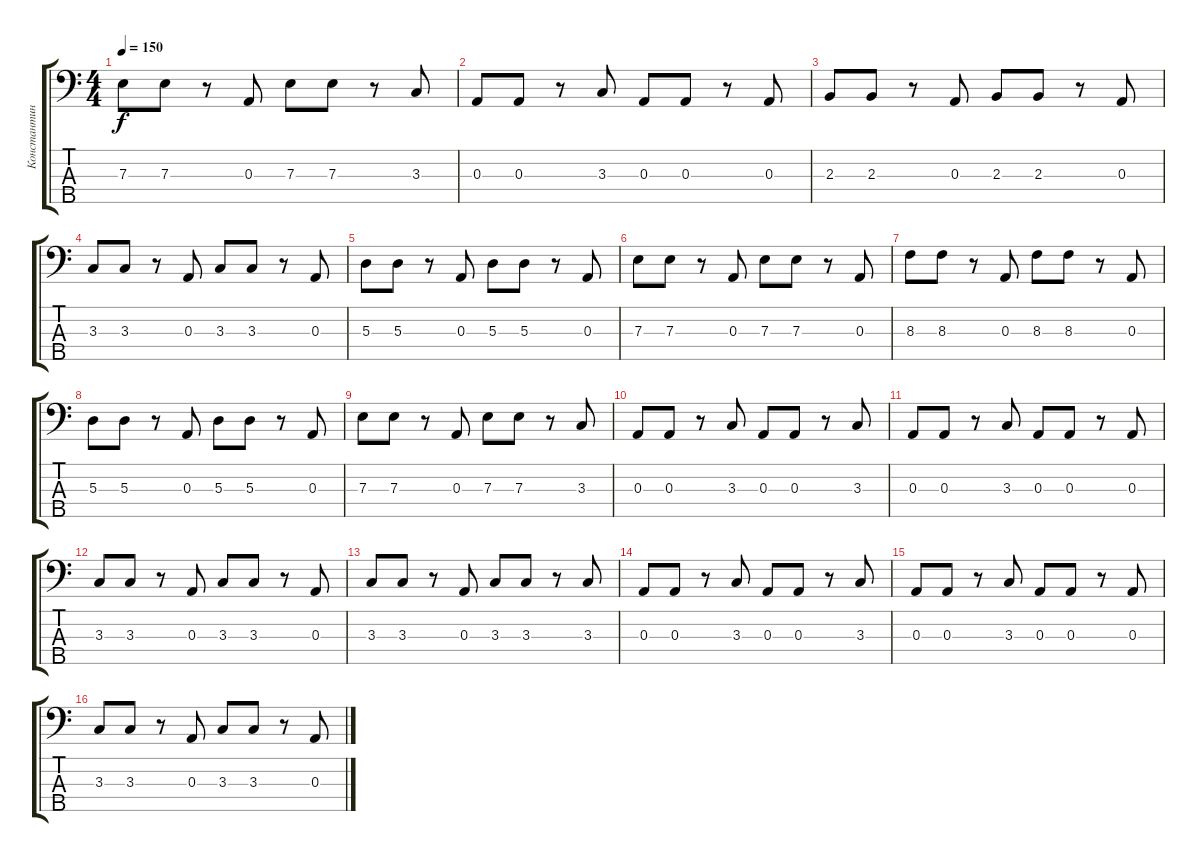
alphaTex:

\track ("Константин Бекрев" "Константин") {instrument electricbasspick}
\staff {score tabs}
\tuning (G2 D2 A1 E1 B0) {hide}
\ts (4 4)
\tempo 150
\clef f4
\ks c
7.3.8{dy f} 7.3.8 r.8 0.3.8 7.3.8 7.3.8 r.8 3.3.8 |
0.3.8 0.3.8 r.8 3.3.8 0.3.8 0.3.8 r.8 0.3.8 |
2.3.8 2.3.8 r.8 0.3.8 2.3.8 2.3.8 r.8 0.3.8 |
3.3.8 3.3.8 r.8 0.3.8 3.3.8 3.3.8 r.8 0.3.8 |
5.3.8 5.3.8 r.8 0.3.8 5.3.8 5.3.8 r.8 0.3.8 |
7.3.8 7.3.8 r.8 0.3.8 7.3.8 7.3.8 r.8 0.3.8 |
8.3.8 8.3.8 r.8 0.3.8 8.3.8 8.3.8 r.8 0.3.8 |
5.3.8 5.3.8 r.8 0.3.8 5.3.8 5.3.8 r.8 0.3.8 |
7.3.8 7.3.8 r.8 0.3.8 7.3.8 7.3.8 r.8 3.3.8 |
0.3.8 0.3.8 r.8 3.3.8 0.3.8 0.3.8 r.8 3.3.8 |
0.3.8 0.3.8 r.8 3.3.8 0.3.8 0.3.8 r.8 0.3.8 |
3.3.8 3.3.8 r.8 0.3.8 3.3.8 3.3.8 r.8 0.3.8 |
3.3.8 3.3.8 r.8 0.3.8 3.3.8 3.3.8 r.8 3.3.8 |
0.3.8 0.3.8 r.8 3.3.8 0.3.8 0.3.8 r.8 3.3.8 |
0.3.8 0.3.8 r.8 3.3.8 0.3.8 0.3.8 r.8 0.3.8 |
3.3.8 3.3.8 r.8 0.3.8 3.3.8 3.3.8 r.8 0.3.8
